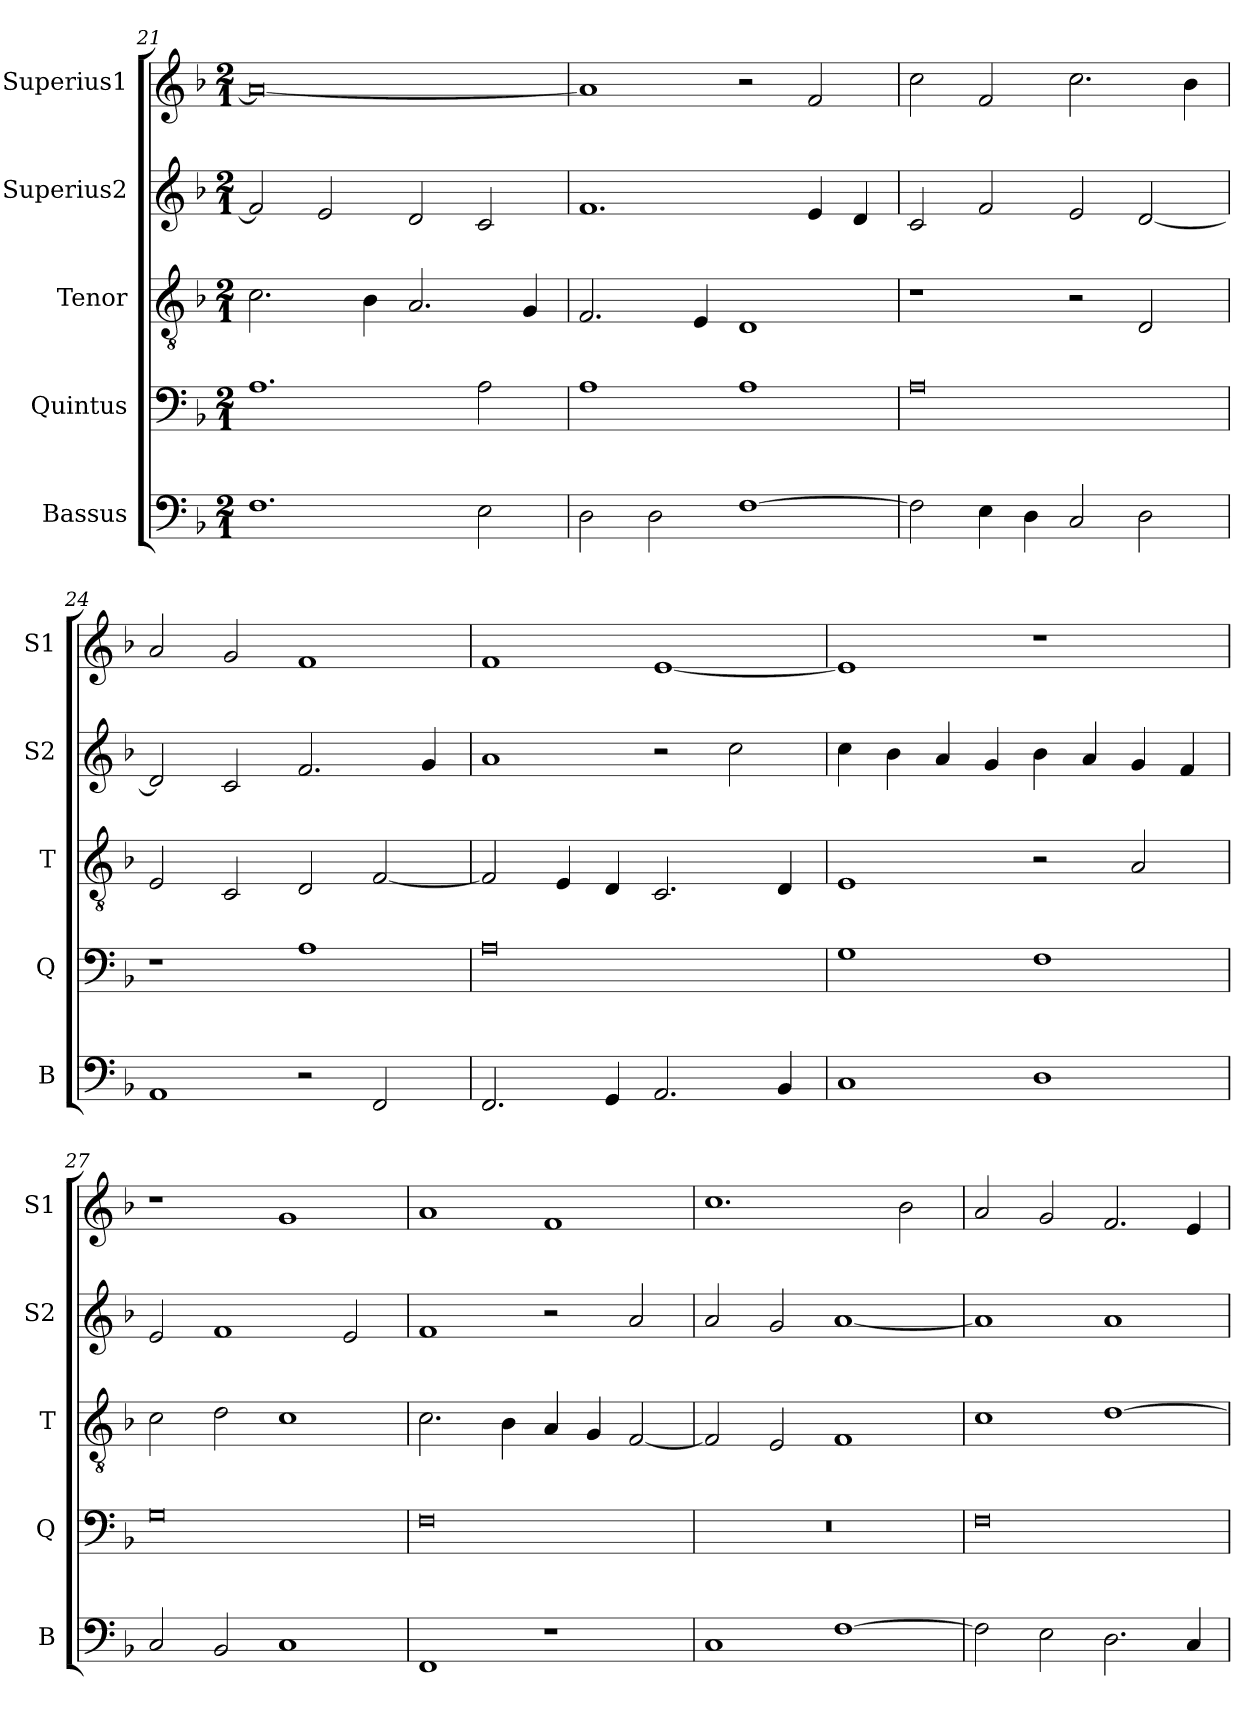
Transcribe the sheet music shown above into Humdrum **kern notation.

**kern	**kern	**kern	**kern	**kern
*part5	*part4	*part3	*part2	*part1
*staff5	*staff4	*staff3	*staff2	*staff1
*I"Bassus	*I"Quintus	*I"Tenor	*I"Superius2	*I"Superius1
*I'B	*I'Q	*I'T	*I'S2	*I'S1
*clefF4	*clefF4	*clefGv2	*clefG2	*clefG2
*k[b-]	*k[b-]	*k[b-]	*k[b-]	*k[b-]
*M2/1	*M2/1	*M2/1	*M2/1	*M2/1
=21	=21	=21	=21	=21
1.F	1.A	2.c\	2f/]	0a_
.	.	.	2e/	.
.	.	4B-\	.	.
.	.	2.A/	2d/	.
2E\	2A\	.	2c/	.
.	.	4G/	.	.
=22	=22	=22	=22	=22
2D\	1A	2.F/	1.f	1a]
2D\	.	.	.	.
.	.	4E/	.	.
[1F	1A	1D	.	2r
.	.	.	4e/	2f/
.	.	.	4d/	.
=23	=23	=23	=23	=23
2F\]	0A	1r	2c/	2cc\
4E\	.	.	2f/	2f/
4D\	.	.	.	.
2C/	.	2r	2e/	2.cc\
2D\	.	2D/	[2d/	.
.	.	.	.	4b-\
=24	=24	=24	=24	=24
1AA	1r	2E/	2d/]	2a/
.	.	2C/	2c/	2g/
2r	1A	2D/	2.f/	1f
2FF/	.	[2F/	.	.
.	.	.	4g/	.
=25	=25	=25	=25	=25
2.FF/	0A	2F/]	1a	1f
.	.	4E/	.	.
4GG/	.	4D/	.	.
2.AA/	.	2.C/	2r	[1e
.	.	.	2cc\	.
4BB-/	.	4D/	.	.
=26	=26	=26	=26	=26
1C	1G	1E	4cc\	1e]
.	.	.	4b-\	.
.	.	.	4a/	.
.	.	.	4g/	.
1D	1F	2r	4b-\	1r
.	.	.	4a/	.
.	.	2A/	4g/	.
.	.	.	4f/	.
=27	=27	=27	=27	=27
2C/	0G	2c\	2e/	1r
2BB-/	.	2d\	1f	.
1C	.	1c	.	1g
.	.	.	2e/	.
=28	=28	=28	=28	=28
1FF	0F	2.c\	1f	1a
.	.	4B-\	.	.
1r	.	4A/	2r	1f
.	.	4G/	.	.
.	.	[2F/	2a/	.
=29	=29	=29	=29	=29
1C	0r	2F/]	2a/	1.cc
.	.	2E/	2g/	.
[1F	.	1F	[1a	.
.	.	.	.	2b-\
=30	=30	=30	=30	=30
2F\]	0F	1c	1a]	2a/
2E\	.	.	.	2g/
2.D\	.	[1d	1a	2.f/
4C/	.	.	.	4e/
=	=	=	=	=
*-	*-	*-	*-	*-
